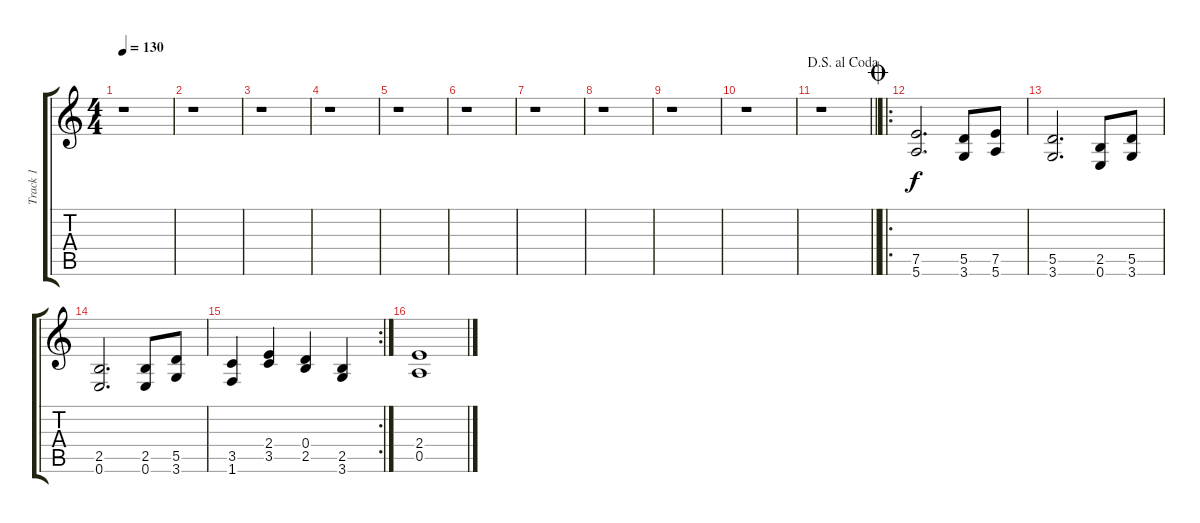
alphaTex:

\track ("Track 1" "Track 1") {instrument distortionguitar}
\staff {score tabs}
\tuning (E4 B3 G3 D3 A2 E2) {hide}
\ts (4 4)
\tempo 130
\clef g2
\ks c
r.1{dy f} |
r.1 |
r.1 |
r.1 |
r.1 |
r.1 |
r.1 |
r.1 |
r.1 |
r.1 |
\jump dalsegnoalcoda
\barLineRight lightlight
r.1 |
\ro
\jump coda
(7.5 5.6).2{d} (5.5 3.6).8 (7.5 5.6).8 |
(5.5 3.6).2{d} (2.5 0.6).8 (5.5 3.6).8 |
(2.5 0.6).2{d} (2.5 0.6).8 (5.5 3.6).8 |
\rc 2
(3.5 1.6).4 (2.4 3.5).4 (0.4 2.5).4 (2.5 3.6).4 |
(2.4 0.5).1
